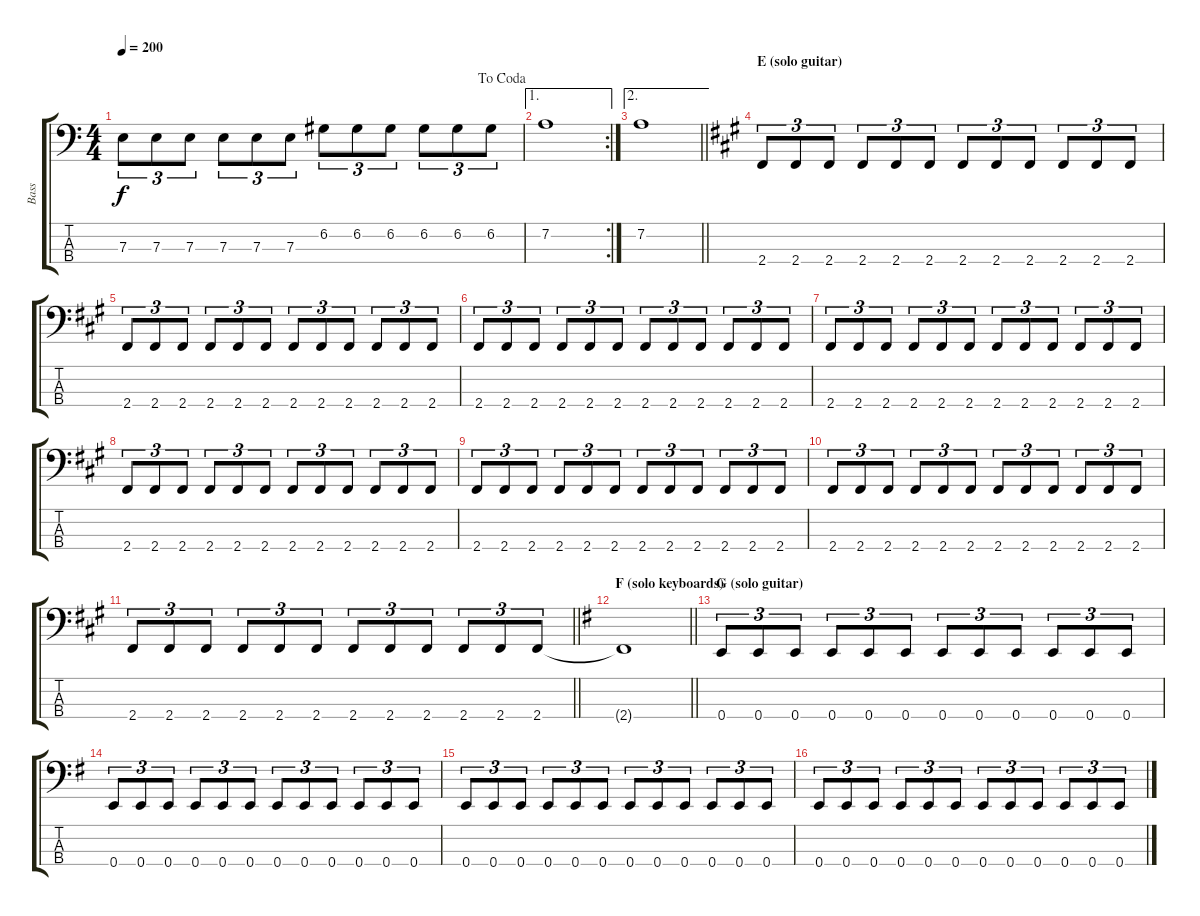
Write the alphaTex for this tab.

\track ("Bass" "Bass") {instrument electricbasspick}
\staff {score tabs}
\tuning (G2 D2 A1 E1) {hide}
\ts (4 4)
\jump dacoda
\tempo 200
\clef f4
\ks aminor
7.3.8{tu (3 2) dy f} 7.3.8{tu (3 2)} 7.3.8{tu (3 2)} 7.3.8{tu (3 2)} 7.3.8{tu (3 2)} 7.3.8{tu (3 2)} 6.2.8{tu (3 2)} 6.2.8{tu (3 2)} 6.2.8{tu (3 2)} 6.2.8{tu (3 2)} 6.2.8{tu (3 2)} 6.2.8{tu (3 2)} |
\ae 1
\rc 2
7.2.1 |
\ae 2
\barLineRight lightlight
7.2.1 |
\section ("" "E (solo guitar)")
\ks f#minor
2.4.8{tu (3 2)} 2.4.8{tu (3 2)} 2.4.8{tu (3 2)} 2.4.8{tu (3 2)} 2.4.8{tu (3 2)} 2.4.8{tu (3 2)} 2.4.8{tu (3 2)} 2.4.8{tu (3 2)} 2.4.8{tu (3 2)} 2.4.8{tu (3 2)} 2.4.8{tu (3 2)} 2.4.8{tu (3 2)} |
2.4.8{tu (3 2)} 2.4.8{tu (3 2)} 2.4.8{tu (3 2)} 2.4.8{tu (3 2)} 2.4.8{tu (3 2)} 2.4.8{tu (3 2)} 2.4.8{tu (3 2)} 2.4.8{tu (3 2)} 2.4.8{tu (3 2)} 2.4.8{tu (3 2)} 2.4.8{tu (3 2)} 2.4.8{tu (3 2)} |
2.4.8{tu (3 2)} 2.4.8{tu (3 2)} 2.4.8{tu (3 2)} 2.4.8{tu (3 2)} 2.4.8{tu (3 2)} 2.4.8{tu (3 2)} 2.4.8{tu (3 2)} 2.4.8{tu (3 2)} 2.4.8{tu (3 2)} 2.4.8{tu (3 2)} 2.4.8{tu (3 2)} 2.4.8{tu (3 2)} |
2.4.8{tu (3 2)} 2.4.8{tu (3 2)} 2.4.8{tu (3 2)} 2.4.8{tu (3 2)} 2.4.8{tu (3 2)} 2.4.8{tu (3 2)} 2.4.8{tu (3 2)} 2.4.8{tu (3 2)} 2.4.8{tu (3 2)} 2.4.8{tu (3 2)} 2.4.8{tu (3 2)} 2.4.8{tu (3 2)} |
2.4.8{tu (3 2)} 2.4.8{tu (3 2)} 2.4.8{tu (3 2)} 2.4.8{tu (3 2)} 2.4.8{tu (3 2)} 2.4.8{tu (3 2)} 2.4.8{tu (3 2)} 2.4.8{tu (3 2)} 2.4.8{tu (3 2)} 2.4.8{tu (3 2)} 2.4.8{tu (3 2)} 2.4.8{tu (3 2)} |
2.4.8{tu (3 2)} 2.4.8{tu (3 2)} 2.4.8{tu (3 2)} 2.4.8{tu (3 2)} 2.4.8{tu (3 2)} 2.4.8{tu (3 2)} 2.4.8{tu (3 2)} 2.4.8{tu (3 2)} 2.4.8{tu (3 2)} 2.4.8{tu (3 2)} 2.4.8{tu (3 2)} 2.4.8{tu (3 2)} |
2.4.8{tu (3 2)} 2.4.8{tu (3 2)} 2.4.8{tu (3 2)} 2.4.8{tu (3 2)} 2.4.8{tu (3 2)} 2.4.8{tu (3 2)} 2.4.8{tu (3 2)} 2.4.8{tu (3 2)} 2.4.8{tu (3 2)} 2.4.8{tu (3 2)} 2.4.8{tu (3 2)} 2.4.8{tu (3 2)} |
\barLineRight lightlight
2.4.8{tu (3 2)} 2.4.8{tu (3 2)} 2.4.8{tu (3 2)} 2.4.8{tu (3 2)} 2.4.8{tu (3 2)} 2.4.8{tu (3 2)} 2.4.8{tu (3 2)} 2.4.8{tu (3 2)} 2.4.8{tu (3 2)} 2.4.8{tu (3 2)} 2.4.8{tu (3 2)} 2.4.8{tu (3 2)} |
\section ("" "F (solo keyboards)")
\barLineRight lightlight
\ks eminor
2.4{t}.1 |
\section ("" "G (solo guitar)")
0.4.8{tu (3 2)} 0.4.8{tu (3 2)} 0.4.8{tu (3 2)} 0.4.8{tu (3 2)} 0.4.8{tu (3 2)} 0.4.8{tu (3 2)} 0.4.8{tu (3 2)} 0.4.8{tu (3 2)} 0.4.8{tu (3 2)} 0.4.8{tu (3 2)} 0.4.8{tu (3 2)} 0.4.8{tu (3 2)} |
0.4.8{tu (3 2)} 0.4.8{tu (3 2)} 0.4.8{tu (3 2)} 0.4.8{tu (3 2)} 0.4.8{tu (3 2)} 0.4.8{tu (3 2)} 0.4.8{tu (3 2)} 0.4.8{tu (3 2)} 0.4.8{tu (3 2)} 0.4.8{tu (3 2)} 0.4.8{tu (3 2)} 0.4.8{tu (3 2)} |
0.4.8{tu (3 2)} 0.4.8{tu (3 2)} 0.4.8{tu (3 2)} 0.4.8{tu (3 2)} 0.4.8{tu (3 2)} 0.4.8{tu (3 2)} 0.4.8{tu (3 2)} 0.4.8{tu (3 2)} 0.4.8{tu (3 2)} 0.4.8{tu (3 2)} 0.4.8{tu (3 2)} 0.4.8{tu (3 2)} |
0.4.8{tu (3 2)} 0.4.8{tu (3 2)} 0.4.8{tu (3 2)} 0.4.8{tu (3 2)} 0.4.8{tu (3 2)} 0.4.8{tu (3 2)} 0.4.8{tu (3 2)} 0.4.8{tu (3 2)} 0.4.8{tu (3 2)} 0.4.8{tu (3 2)} 0.4.8{tu (3 2)} 0.4.8{tu (3 2)}
